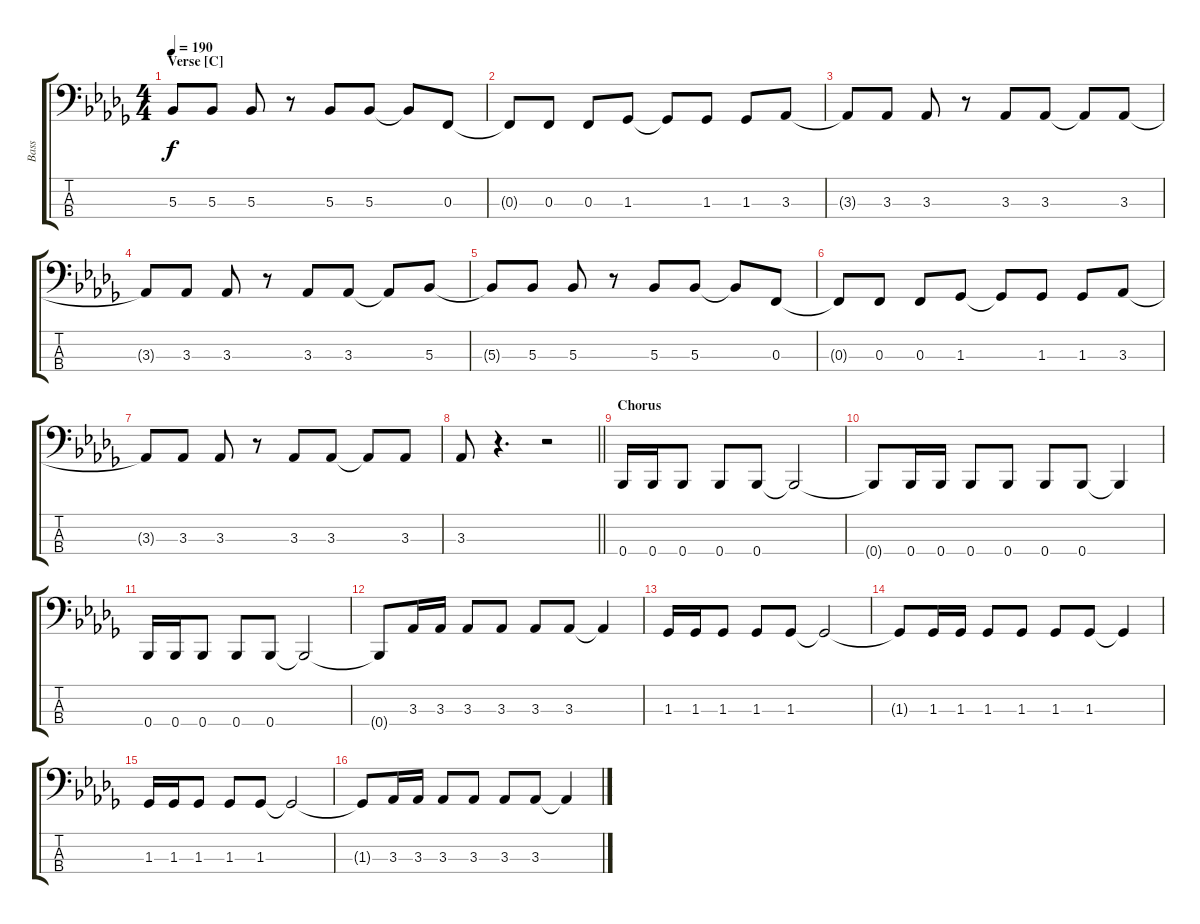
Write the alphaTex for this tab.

\track ("Bass" "Bass") {instrument electricbasspick}
\staff {score tabs}
\tuning (Eb2 Bb1 F1 Bb0) {hide}
\ts (4 4)
\section ("" "Verse [C]")
\tempo 190
\clef f4
\ks db
5.3{t}.8{dy f} 5.3.8 5.3.8 r.8 5.3.8 5.3.8 5.3{t}.8 0.3.8 |
0.3{t}.8 0.3.8 0.3.8 1.3.8 1.3{t}.8 1.3.8 1.3.8 3.3.8 |
3.3{t}.8 3.3.8 3.3.8 r.8 3.3.8 3.3.8 3.3{t}.8 3.3.8 |
3.3{t}.8 3.3.8 3.3.8 r.8 3.3.8 3.3.8 3.3{t}.8 5.3.8 |
5.3{t}.8 5.3.8 5.3.8 r.8 5.3.8 5.3.8 5.3{t}.8 0.3.8 |
0.3{t}.8 0.3.8 0.3.8 1.3.8 1.3{t}.8 1.3.8 1.3.8 3.3.8 |
3.3{t}.8 3.3.8 3.3.8 r.8 3.3.8 3.3.8 3.3{t}.8 3.3.8 |
\barLineRight lightlight
3.3.8 r.4{d} r.2 |
\section ("" "Chorus")
0.4.16 0.4.16 0.4.8 0.4.8 0.4.8 0.4{t}.2 |
0.4{t}.8 0.4.16 0.4.16 0.4.8 0.4.8 0.4.8 0.4.8 0.4{t}.4 |
0.4.16 0.4.16 0.4.8 0.4.8 0.4.8 0.4{t}.2 |
0.4{t}.8 3.3.16 3.3.16 3.3.8 3.3.8 3.3.8 3.3.8 3.3{t}.4 |
1.3.16 1.3.16 1.3.8 1.3.8 1.3.8 1.3{t}.2 |
1.3{t}.8 1.3.16 1.3.16 1.3.8 1.3.8 1.3.8 1.3.8 1.3{t}.4 |
1.3.16 1.3.16 1.3.8 1.3.8 1.3.8 1.3{t}.2 |
1.3{t}.8 3.3.16 3.3.16 3.3.8 3.3.8 3.3.8 3.3.8 3.3{t}.4
